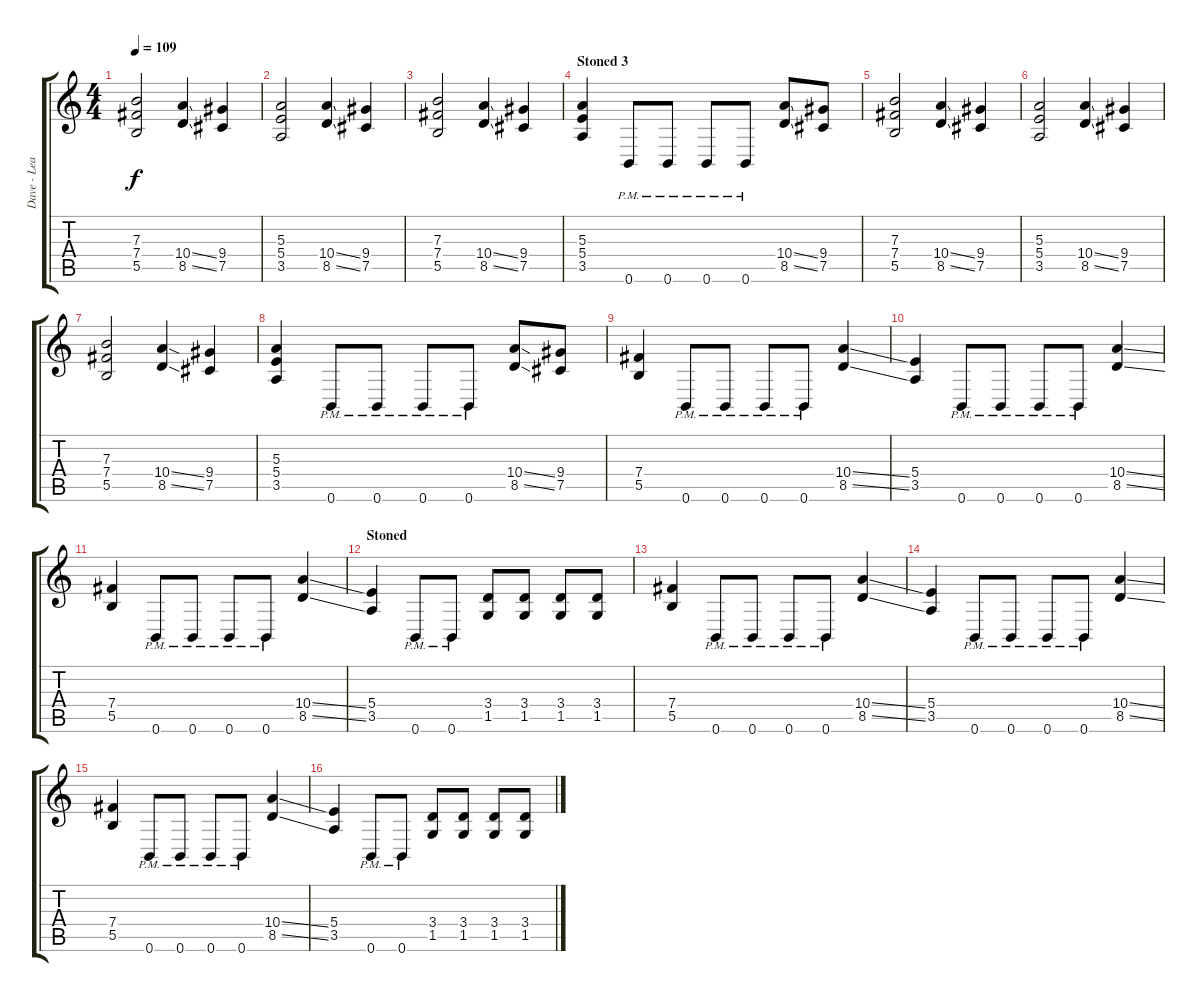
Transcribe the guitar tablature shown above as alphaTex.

\track ("Dave - Lead" "Dave - Lea") {instrument distortionguitar}
\staff {score tabs}
\tuning (Db4 Ab3 E3 B2 Gb2 B1) {hide}
\ts (4 4)
\tempo 109
\clef g2
\ks c
(7.3 7.4 5.5).2{dy f} (10.4{ss} 8.5{ss}).4 (9.4 7.5).4 |
(5.3 5.4 3.5).2 (10.4{ss} 8.5{ss}).4 (9.4 7.5).4 |
(7.3 7.4 5.5).2 (10.4{ss} 8.5{ss}).4 (9.4 7.5).4 |
\section ("" "Stoned 3")
(5.3 5.4 3.5).4 0.6{pm}.8 0.6{pm}.8 0.6{pm}.8 0.6{pm}.8 (10.4{ss} 8.5{ss}).8 (9.4 7.5).8 |
(7.3 7.4 5.5).2 (10.4{ss} 8.5{ss}).4 (9.4 7.5).4 |
(5.3 5.4 3.5).2 (10.4{ss} 8.5{ss}).4 (9.4 7.5).4 |
(7.3 7.4 5.5).2 (10.4{ss} 8.5{ss}).4 (9.4 7.5).4 |
(5.3 5.4 3.5).4 0.6{pm}.8 0.6{pm}.8 0.6{pm}.8 0.6{pm}.8 (10.4{ss} 8.5{ss}).8 (9.4 7.5).8 |
(7.4 5.5).4 0.6{pm}.8 0.6{pm}.8 0.6{pm}.8 0.6{pm}.8 (10.4{ss} 8.5{ss}).4 |
(5.4 3.5).4 0.6{pm}.8 0.6{pm}.8 0.6{pm}.8 0.6{pm}.8 (10.4{ss} 8.5{ss}).4 |
(7.4 5.5).4 0.6{pm}.8 0.6{pm}.8 0.6{pm}.8 0.6{pm}.8 (10.4{ss} 8.5{ss}).4 |
\section ("" "Stoned")
(5.4 3.5).4 0.6{pm}.8 0.6{pm}.8 (3.4 1.5).8 (3.4 1.5).8 (3.4 1.5).8 (3.4 1.5).8 |
(7.4 5.5).4 0.6{pm}.8 0.6{pm}.8 0.6{pm}.8 0.6{pm}.8 (10.4{ss} 8.5{ss}).4 |
(5.4 3.5).4 0.6{pm}.8 0.6{pm}.8 0.6{pm}.8 0.6{pm}.8 (10.4{ss} 8.5{ss}).4 |
(7.4 5.5).4 0.6{pm}.8 0.6{pm}.8 0.6{pm}.8 0.6{pm}.8 (10.4{ss} 8.5{ss}).4 |
(5.4 3.5).4 0.6{pm}.8 0.6{pm}.8 (3.4 1.5).8 (3.4 1.5).8 (3.4 1.5).8 (3.4 1.5).8
